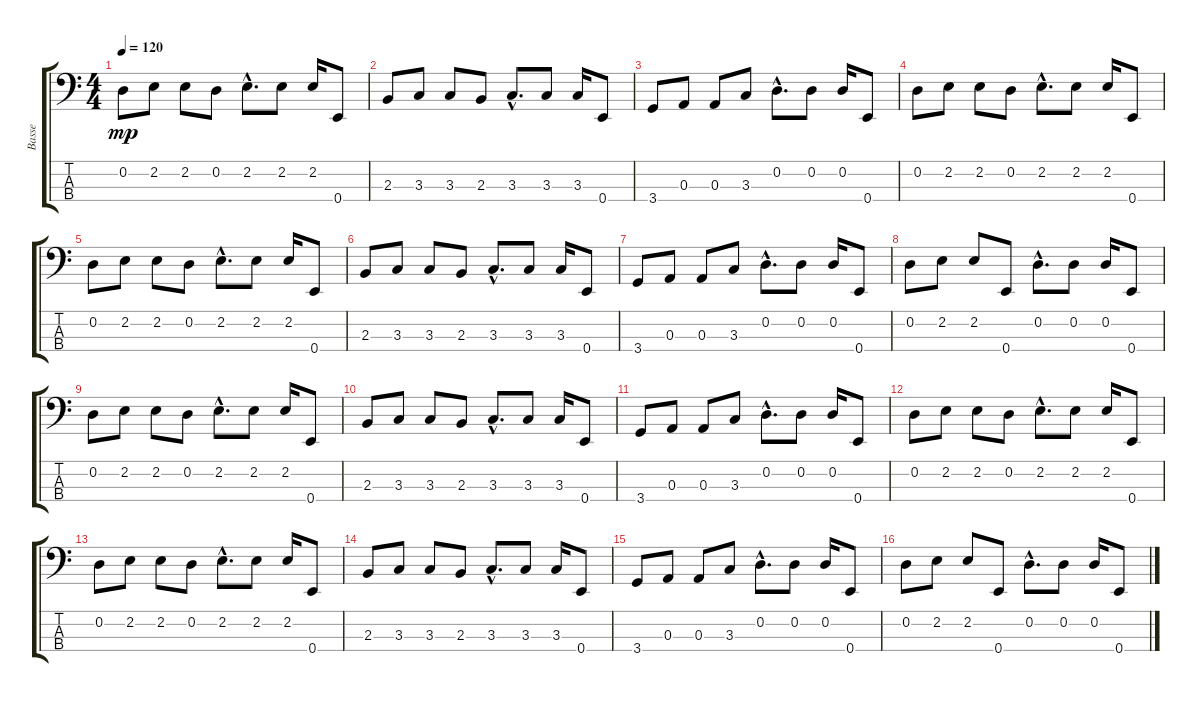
\track ("Basse" "Basse") {instrument slapbass2}
\staff {score tabs}
\tuning (G2 D2 A1 E1) {hide}
\ts (4 4)
\tempo 120
\clef f4
\ks c
0.2.8{dy mp} 2.2.8 2.2.8 0.2.8 2.2{hac}.8{d} 2.2.8 2.2.16 0.4.8 |
2.3.8 3.3.8 3.3.8 2.3.8 3.3{hac}.8{d} 3.3.8 3.3.16 0.4.8 |
3.4.8 0.3.8 0.3.8 3.3.8 0.2{hac}.8{d} 0.2.8 0.2.16 0.4.8 |
0.2.8 2.2.8 2.2.8 0.2.8 2.2{hac}.8{d} 2.2.8 2.2.16 0.4.8 |
0.2.8 2.2.8 2.2.8 0.2.8 2.2{hac}.8{d} 2.2.8 2.2.16 0.4.8 |
2.3.8 3.3.8 3.3.8 2.3.8 3.3{hac}.8{d} 3.3.8 3.3.16 0.4.8 |
3.4.8 0.3.8 0.3.8 3.3.8 0.2{hac}.8{d} 0.2.8 0.2.16 0.4.8 |
0.2.8 2.2.8 2.2.8 0.4.8 0.2{hac}.8{d} 0.2.8 0.2.16 0.4.8 |
0.2.8 2.2.8 2.2.8 0.2.8 2.2{hac}.8{d} 2.2.8 2.2.16 0.4.8 |
2.3.8 3.3.8 3.3.8 2.3.8 3.3{hac}.8{d} 3.3.8 3.3.16 0.4.8 |
3.4.8 0.3.8 0.3.8 3.3.8 0.2{hac}.8{d} 0.2.8 0.2.16 0.4.8 |
0.2.8 2.2.8 2.2.8 0.2.8 2.2{hac}.8{d} 2.2.8 2.2.16 0.4.8 |
0.2.8 2.2.8 2.2.8 0.2.8 2.2{hac}.8{d} 2.2.8 2.2.16 0.4.8 |
2.3.8 3.3.8 3.3.8 2.3.8 3.3{hac}.8{d} 3.3.8 3.3.16 0.4.8 |
3.4.8 0.3.8 0.3.8 3.3.8 0.2{hac}.8{d} 0.2.8 0.2.16 0.4.8 |
0.2.8 2.2.8 2.2.8 0.4.8 0.2{hac}.8{d} 0.2.8 0.2.16 0.4.8
